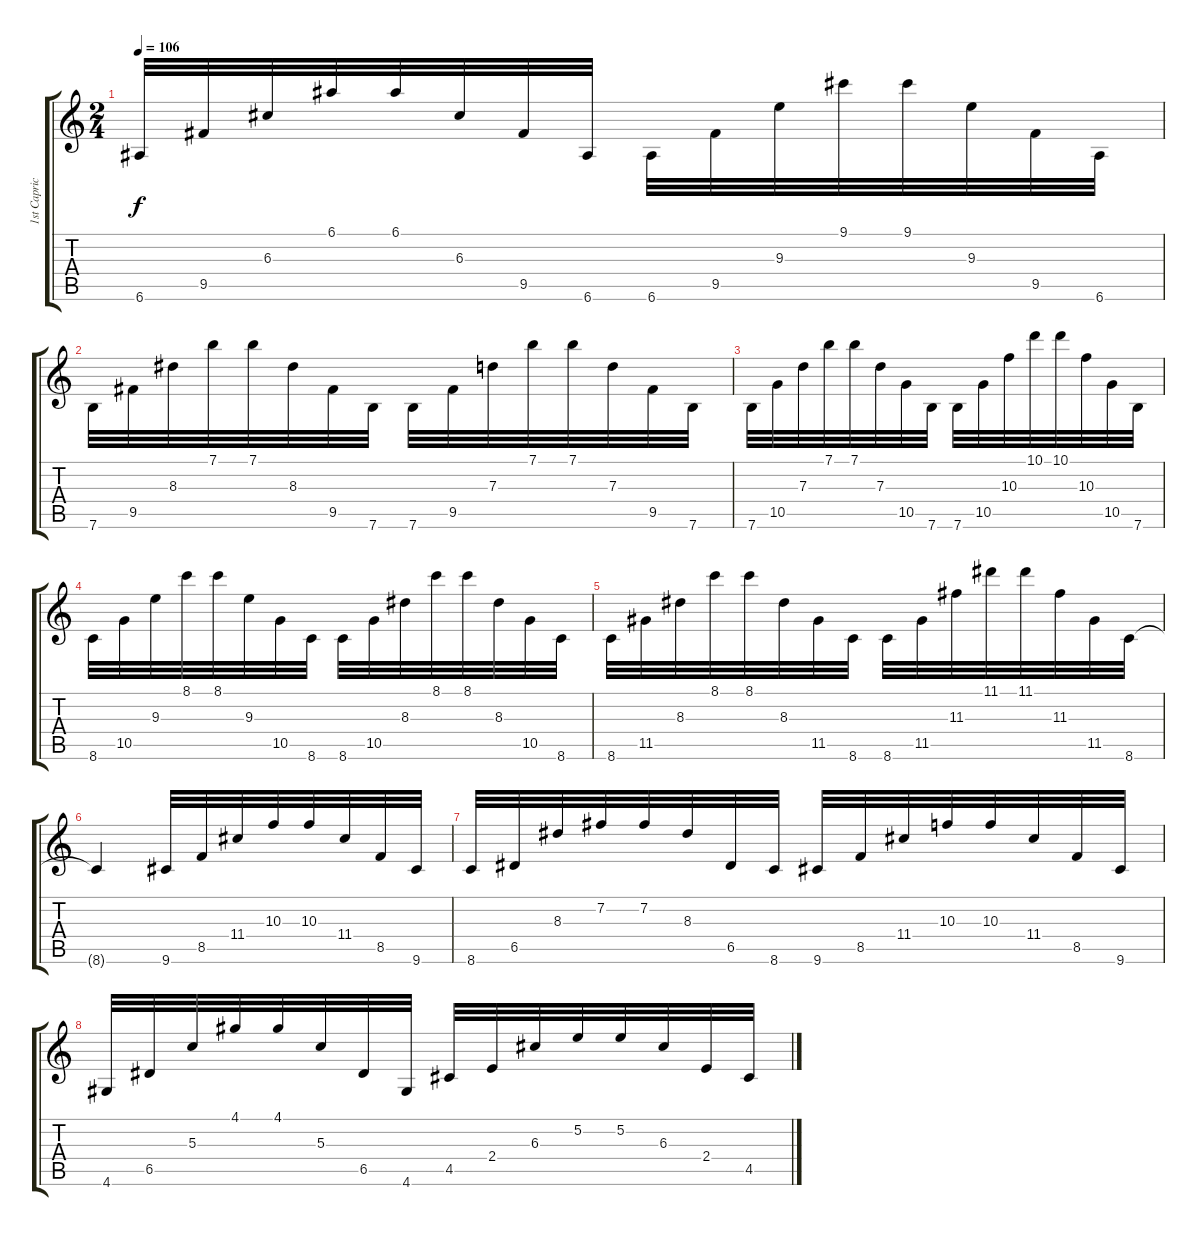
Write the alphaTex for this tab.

\track ("1st Caprice" "1st Capric") {instrument overdrivenguitar}
\staff {score tabs}
\tuning (E4 B3 G3 D3 A2 E2) {hide}
\ts (2 4)
\tempo 106
\clef g2
\ks c
6.6.32{dy f} 9.5.32 6.3.32 6.1.32 6.1.32 6.3.32 9.5.32 6.6.32 6.6.32 9.5.32 9.3.32 9.1.32 9.1.32 9.3.32 9.5.32 6.6.32 |
7.6.32 9.5.32 8.3.32 7.1.32 7.1.32 8.3.32 9.5.32 7.6.32 7.6.32 9.5.32 7.3.32 7.1.32 7.1.32 7.3.32 9.5.32 7.6.32 |
7.6.32 10.5.32 7.3.32 7.1.32 7.1.32 7.3.32 10.5.32 7.6.32 7.6.32 10.5.32 10.3.32 10.1.32 10.1.32 10.3.32 10.5.32 7.6.32 |
8.6.32 10.5.32 9.3.32 8.1.32 8.1.32 9.3.32 10.5.32 8.6.32 8.6.32 10.5.32 8.3.32 8.1.32 8.1.32 8.3.32 10.5.32 8.6.32 |
8.6.32 11.5.32 8.3.32 8.1.32 8.1.32 8.3.32 11.5.32 8.6.32 8.6.32 11.5.32 11.3.32 11.1.32 11.1.32 11.3.32 11.5.32 8.6.32 |
8.6{t}.4 9.6.32 8.5.32 11.4.32 10.3.32 10.3.32 11.4.32 8.5.32 9.6.32 |
8.6.32 6.5.32 8.3.32 7.2.32 7.2.32 8.3.32 6.5.32 8.6.32 9.6.32 8.5.32 11.4.32 10.3.32 10.3.32 11.4.32 8.5.32 9.6.32 |
4.6.32 6.5.32 5.3.32 4.1.32 4.1.32 5.3.32 6.5.32 4.6.32 4.5.32 2.4.32 6.3.32 5.2.32 5.2.32 6.3.32 2.4.32 4.5.32
